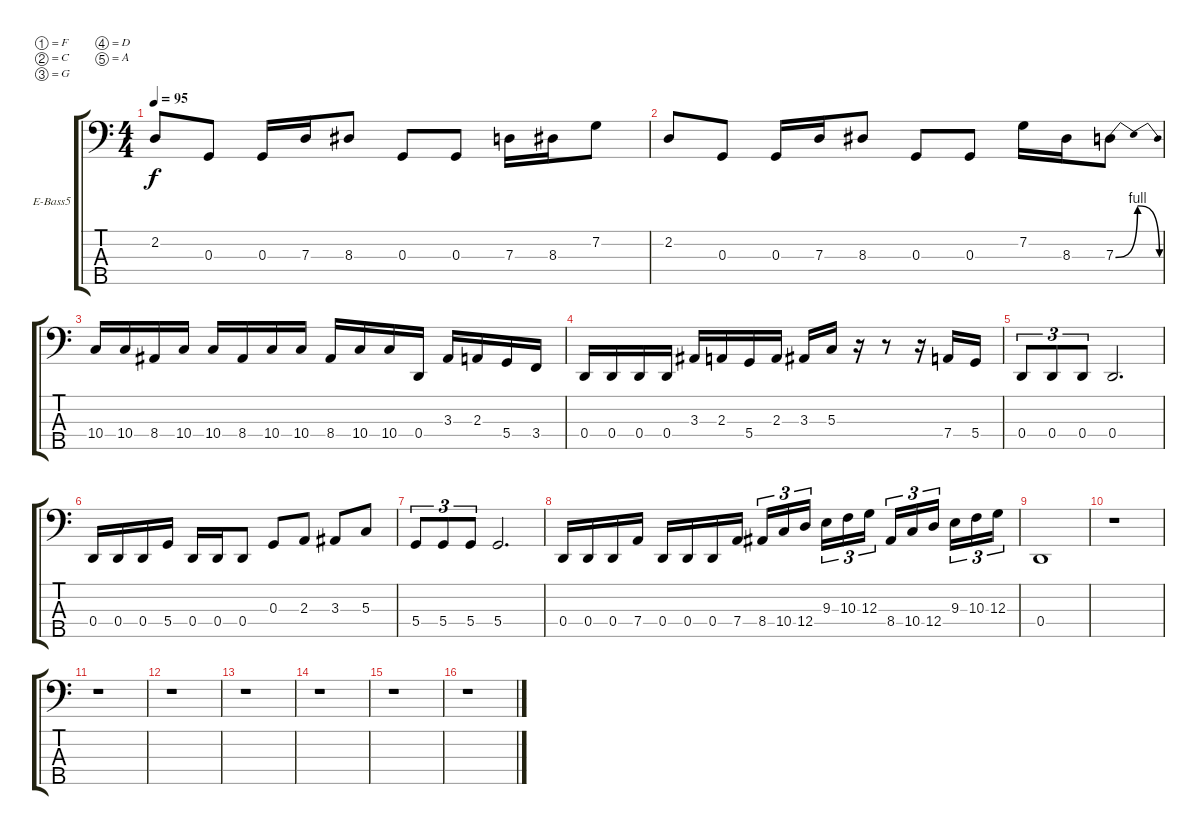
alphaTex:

\bracketExtendMode groupsimilarinstruments
\firstSystemTrackNameOrientation horizontal
\otherSystemsTrackNameOrientation horizontal
\track ("bass" "E-Bass5") {mute instrument electricbassfinger}
\staff {score tabs}
\tuning (F2 C2 G1 D1 A0)
\ts (4 4)
\beaming (8 2 2 2 2)
\tempo 95
\clef f4
\ks c
2.2.8{dy f instrument electricbassfinger} 0.3.8 0.3.16 7.3.16 8.3.8 0.3.8 0.3.8 7.3.16 8.3.16 7.2.8 |
2.2.8 0.3.8 0.3.16 7.3.16 8.3.8 0.3.8 0.3.8 7.2.16 8.3.16 7.3{be (bendrelease 0 0 30 4 30 4 60 0)}.8 |
10.4.16 10.4.16 8.4.16 10.4.16 10.4.16 8.4.16 10.4.16 10.4.16 8.4.16 10.4.16 10.4.16 0.4.16 3.3.16 2.3.16 5.4.16 3.4.16 |
0.4.16 0.4.16 0.4.16 0.4.16 3.3.16 2.3.16 5.4.16 2.3.16 3.3.16 5.3.16 r.16 r.8 r.16 7.4.16 5.4.16 |
0.4.8{tu (3 2)} 0.4.8{tu (3 2)} 0.4.8{tu (3 2)} 0.4.2{d} |
0.4.16 0.4.16 0.4.16 5.4.16 0.4.16 0.4.16 0.4.8 0.3.8 2.3.8 3.3.8 5.3.8 |
5.4.8{tu (3 2)} 5.4.8{tu (3 2)} 5.4.8{tu (3 2)} 5.4.2{d} |
0.4.16 0.4.16 0.4.16 7.4.16 0.4.16 0.4.16 0.4.16 7.4.16 8.4.16{tu (3 2)} 10.4.16{tu (3 2)} 12.4.16{tu (3 2)} 9.3.16{tu (3 2)} 10.3.16{tu (3 2)} 12.3.16{tu (3 2)} 8.4.16{tu (3 2)} 10.4.16{tu (3 2)} 12.4.16{tu (3 2)} 9.3.16{tu (3 2)} 10.3.16{tu (3 2)} 12.3.16{tu (3 2)} |
0.4.1 |
r.1 |
r.1 |
r.1 |
r.1 |
r.1 |
r.1 |
r.1
